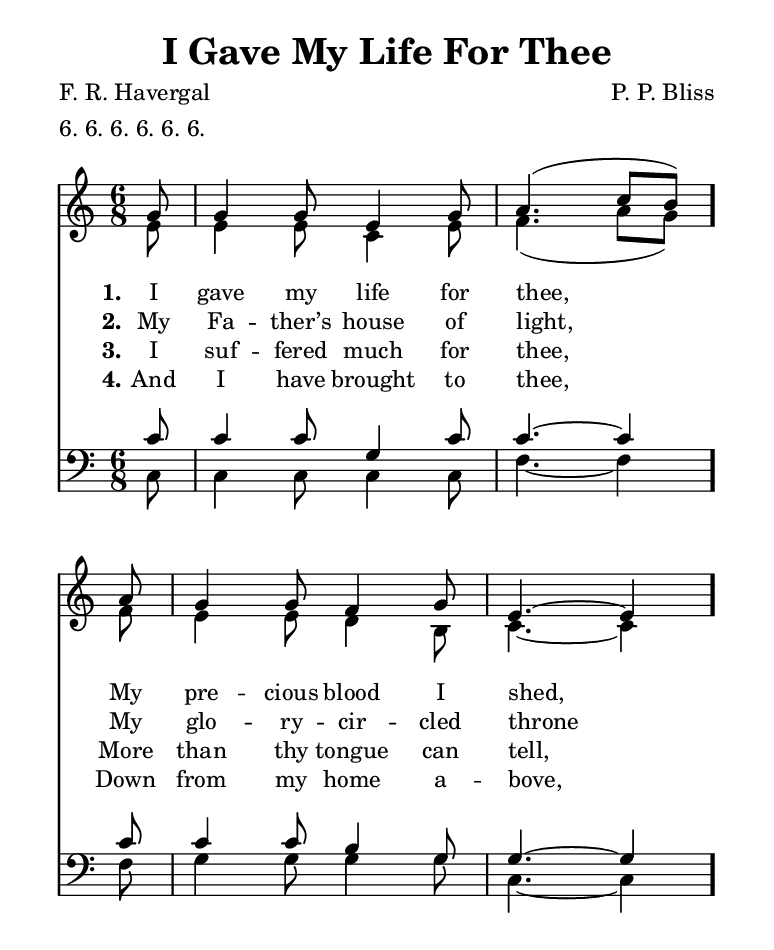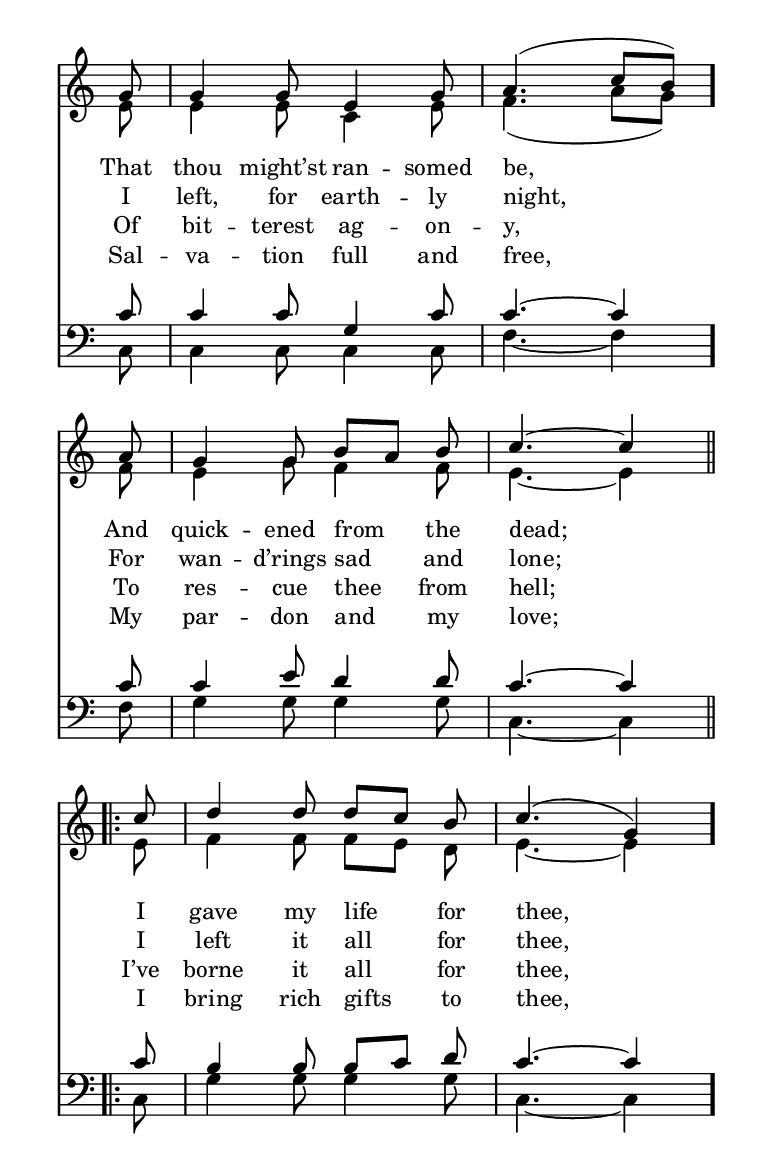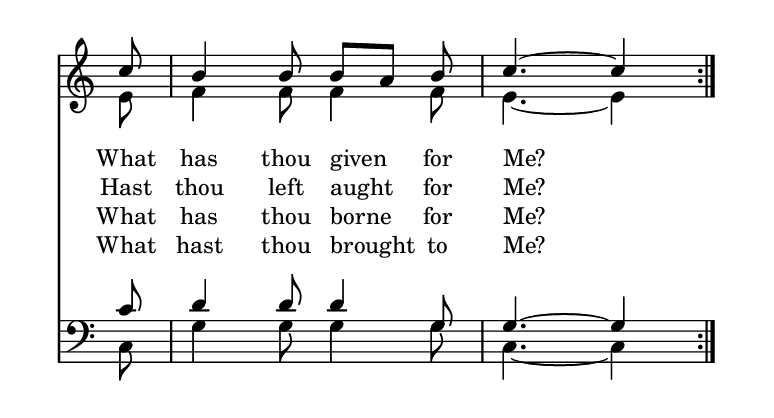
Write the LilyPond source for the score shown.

\include "common/global.ily"
\paper {
  \include "common/paper.ily"
  ragged-bottom = ##t
  ragged-last-bottom = ##t
  systems-per-page = ##f
  %page-count = ##f
}

\header{
  hymnnumber = "75"
  title = "I Gave My Life For Thee"
  tunename = "Gift"
  meter = "6. 6. 6. 6. 6. 6."
  poet = "F. R. Havergal"
  composer = "P. P. Bliss"
  %copyright = ""
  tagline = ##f
}

% for fermata in MIDI
ta = { \tempo 4=80 }
tb = { \tempo 4=40 }

patternAA = { c8 | c4 c8 c4 c8 | c4.( c8[ c8]) }
patternAB = { c8 | c4 c8 c4 c8 | c4. c4        }

patternBA = \patternAB
patternBB = { c8 | c4 c8 c8[ c8] c8 | c4. c4   }

patternAC = \patternBB

global = {
  \include "common/overrides.ily"
  \override Staff.TimeSignature.style = #'numbered
  \time 6/8
  \override Score.MetronomeMark.transparent = ##t % hide all fermata changes too
  \ta
  \key c \major
  \partial 8
  \autoBeamOff
}

notesSoprano = {
\global
\relative c'' {

  \changePitch \patternAA { g | g g e g | a c b } \bar "."
  \changePitch \patternBA { a | g g f g | e ~ e } \bar "."
  \changePitch \patternAA { g | g g e g | a c b } \bar "."
  \changePitch \patternBB { a | g g b a b | c ~ c } %\bar "."

	\bar ".|:-||"
	\repeat volta 2 {

  \changePitch \patternAC { c | d d d c b | c( g) } \bar "."
  \changePitch \patternBB { c | b b b a b | c ~ c }

	}

}
}

notesAlto = {
\global
\relative e' {

  \changePitch \patternAA { e | e e c e | f a g }
  \changePitch \patternBA { f | e e d b | c ~ c }
  \changePitch \patternAA { e | e e c e | f a g }
  \changePitch \patternBA { f | e g f f | e ~ e }

	\repeat volta 2 {

  \changePitch \patternAC { e | f f f e d | e ~ e }
  \changePitch \patternBA { e | f f f f | e ~ e }

	}

}
}

notesTenor = {
\global
\relative a {

  \changePitch \patternAB { c | c c g c | c ~ c }
  \changePitch \patternBA { c | c c b g | g ~ g }
  \changePitch \patternAB { c | c c g c | c ~ c }
  \changePitch \patternBA { c | c e d d | c ~ c }

	\repeat volta 2 {

  \changePitch \patternAC { c | b b b c d | c ~ c }
  \changePitch \patternBA { c | d d d g, | g ~ g }

	}

}
}

notesBass = {
\global
\relative f {

  \changePitch \patternAB { c | c c c c | f ~ f }
  \changePitch \patternBA { f | g g g g | c, ~ c }
  \changePitch \patternAB { c | c c c c | f ~ f }
  \changePitch \patternBA { f | g g g g | c, ~ c }

	\repeat volta 2 {

  \changePitch \patternAB { c | g' g g g | c, ~ c }
  \changePitch \patternBA { c | g' g g g | c, ~ c }

	}

}
}

wordsA = \lyricmode {
\set stanza = "1."

I gave my life for thee,
My pre -- cious blood I shed, \break
That thou might’st ran -- somed be,
And quick -- ened from the dead; \break
I gave my life for thee,
What has thou given for Me? \break

}

wordsB = \lyricmode {
\set stanza = "2."

My Fa -- ther’s house of light,
My glo -- ry -- cir -- cled throne
I left, for earth -- ly night,
For wan -- d’rings sad and lone;
I left it all for thee,
Hast thou left aught for Me?

}

wordsC = \lyricmode {
\set stanza = "3."

I suf -- fered much for thee,
More than thy tongue can tell,
Of bit -- terest ag -- on -- y,
To res -- cue thee from hell;
I’ve borne it all for thee,
What has thou borne for Me?

}

wordsD = \lyricmode {
\set stanza = "4."

And I have brought to thee,
Down from my home a -- bove,
Sal -- va -- tion full and free,
My par -- don and my love;
I bring rich gifts to thee,
What hast thou brought to Me?

}

\score {
  \context ChoirStaff <<
    \context Staff = upper <<
      \set ChoirStaff.systemStartDelimiter = #'SystemStartBar
      \context Voice  = sopranos { \voiceOne << \notesSoprano >> }
      \context Voice  = altos { \voiceTwo << \notesAlto >> }
      \context Lyrics = one   \lyricsto sopranos \wordsA
      \context Lyrics = two   \lyricsto sopranos \wordsB
      \context Lyrics = three \lyricsto sopranos \wordsC
      \context Lyrics = four  \lyricsto sopranos \wordsD
    >>
    \context Staff = men <<
      \clef bass
      \context Voice  = tenors { \voiceOne << \notesTenor >> }
      \context Voice  = basses { \voiceTwo << \notesBass >> }
    >>
  >>
  \layout {
    \include "common/layout.ily"
  }
}

\score {
  \context ChoirStaff <<
    \context Staff = upper <<
      \set ChoirStaff.systemStartDelimiter = #'SystemStartBar
      \context Voice  = sopranos \unfoldRepeats { \voiceOne << \notesSoprano >> }
      \context Voice  = altos \unfoldRepeats { \voiceTwo << \notesAlto >> }
      \context Lyrics = one   \lyricsto sopranos \wordsA
      \context Lyrics = two   \lyricsto sopranos \wordsB
      \context Lyrics = three \lyricsto sopranos \wordsC
      \context Lyrics = four  \lyricsto sopranos \wordsD
    >>
    \context Staff = men <<
      \clef bass
      \context Voice  = tenors \unfoldRepeats { \voiceOne << \notesTenor >> }
      \context Voice  = basses \unfoldRepeats { \voiceTwo << \notesBass >> }
    >>
  >>
  \midi{
    \include "common/midi.ily"
  }
}

\version "2.19.49"  % necessary for upgrading to future LilyPond versions.

% vi:set et ts=2 sw=2 ai nocindent syntax=lilypond:
